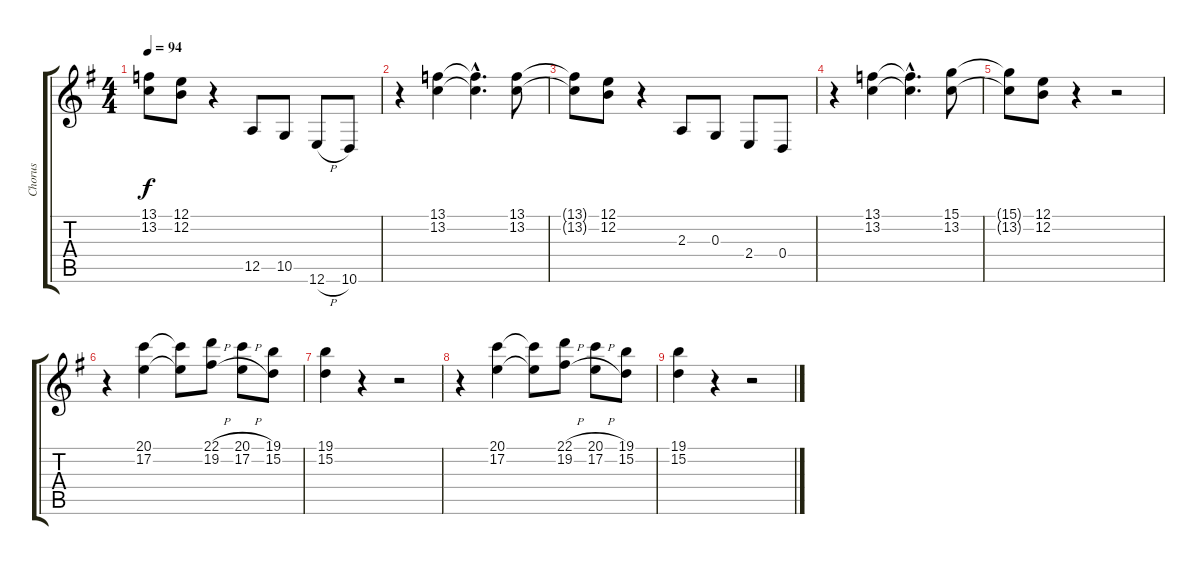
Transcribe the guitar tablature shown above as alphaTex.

\track ("Chorus" "Chorus") {instrument synthvoice}
\staff {score tabs}
\tuning (E4 B3 G3 D3 A2 E2) {hide}
\ts (4 4)
\tempo 94
\clef g2
\ks g
(13.1{t} 13.2{t}).8{dy f} (12.1 12.2).8 r.4 12.5.8 10.5.8 12.6{h}.8 10.6.8 |
r.4 (13.1 13.2).4 (13.1{hac t} 13.2{hac t}).4{d} (13.1 13.2).8 |
(13.1{t} 13.2{t}).8 (12.1 12.2).8 r.4 2.3.8 0.3.8 2.4.8 0.4.8 |
r.4 (13.1 13.2).4 (13.1{hac t} 13.2{hac t}).4{d} (15.1 13.2).8 |
(15.1{t} 13.2{t}).8 (12.1 12.2).8 r.4 r.2 |
r.4 (20.1 17.2).4 (20.1{t} 17.2{t}).8 (22.1{h} 19.2{h}).8 (20.1{h} 17.2{h}).8 (19.1 15.2).8 |
(19.1 15.2).4 r.4 r.2 |
r.4 (20.1 17.2).4 (20.1{t} 17.2{t}).8 (22.1{h} 19.2{h}).8 (20.1{h} 17.2{h}).8 (19.1 15.2).8 |
(19.1 15.2).4 r.4 r.2
